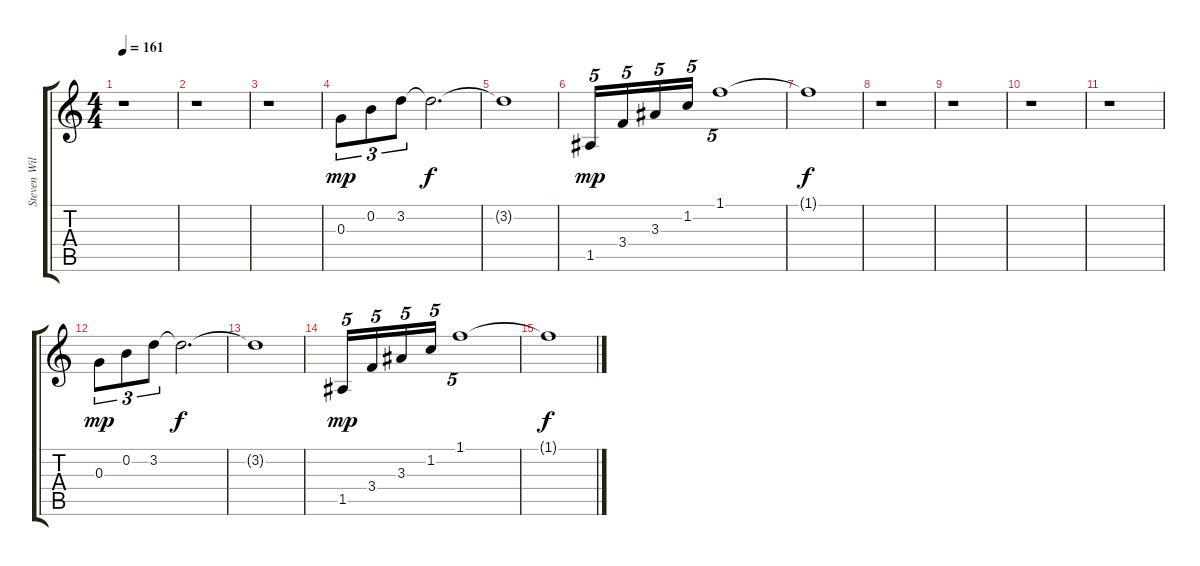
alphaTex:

\track ("Steven Wilson (Guitar)" "Steven Wil") {instrument electricguitarclean}
\staff {score tabs}
\tuning (E4 B3 G3 D3 A2 D2) {hide}
\ts (4 4)
\tempo 161
\clef g2
\ks c
r.1{dy f} |
r.1 |
r.1 |
0.3.8{tu (3 2) dy mp} 0.2.8{tu (3 2)} 3.2.8{tu (3 2)} 3.2{t}.2{d dy f} |
3.2{t}.1 |
1.5.16{tu (5 4) dy mp} 3.4.16{tu (5 4)} 3.3.16{tu (5 4)} 1.2.16{tu (5 4)} 1.1.1{tu (5 4)} |
1.1{t}.1{dy f} |
r.1 |
r.1 |
r.1 |
r.1 |
0.3.8{tu (3 2) dy mp} 0.2.8{tu (3 2)} 3.2.8{tu (3 2)} 3.2{t}.2{d dy f} |
3.2{t}.1 |
1.5.16{tu (5 4) dy mp} 3.4.16{tu (5 4)} 3.3.16{tu (5 4)} 1.2.16{tu (5 4)} 1.1.1{tu (5 4)} |
1.1{t}.1{dy f}
